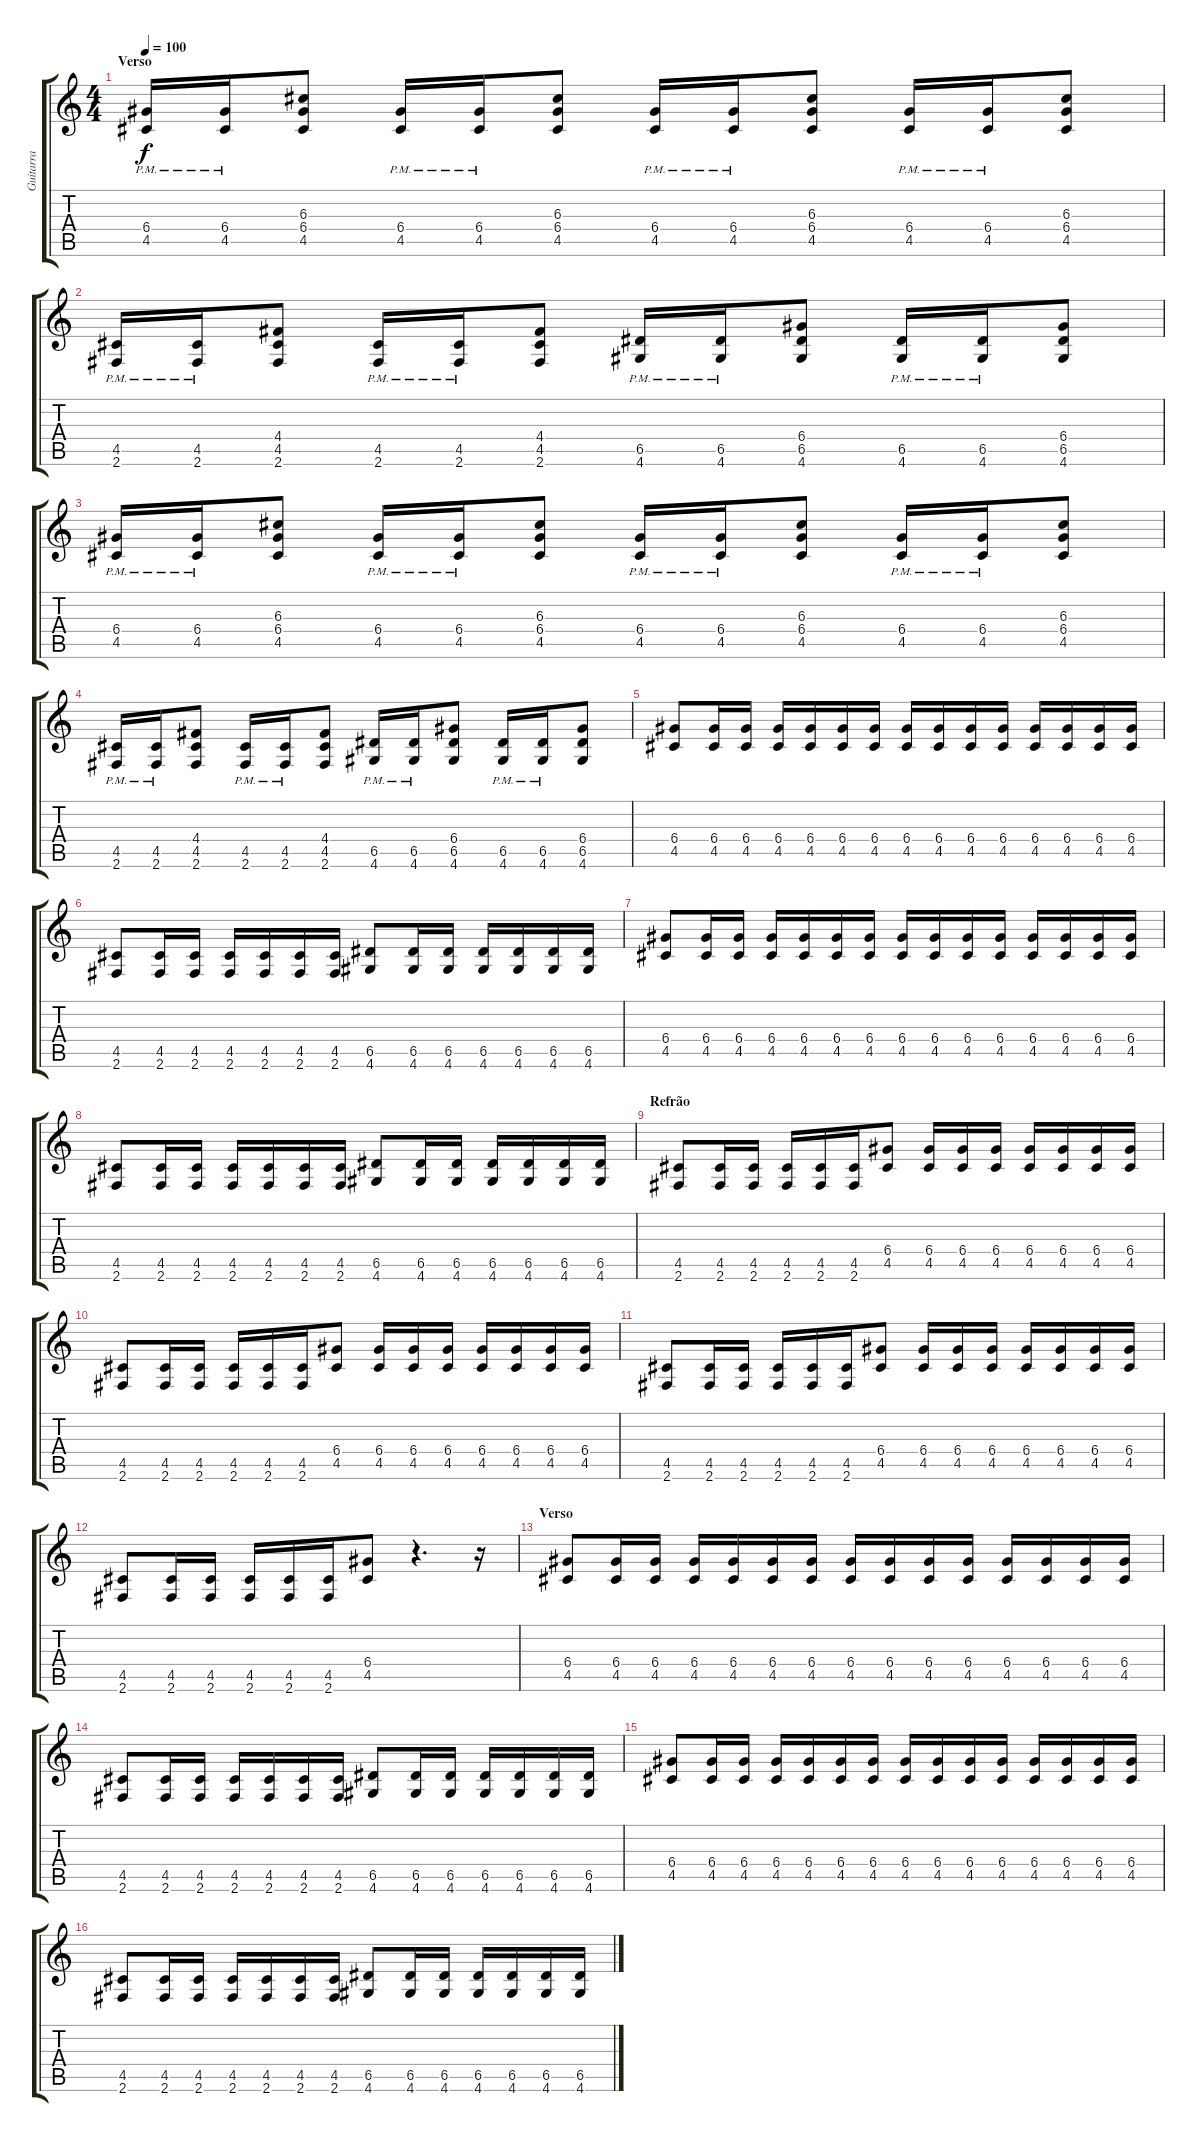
\track ("Guitarra" "Guitarra") {instrument distortionguitar}
\staff {score tabs}
\tuning (E4 B3 G3 D3 A2 E2) {hide}
\ts (4 4)
\section ("" "Verso")
\tempo 100
\clef g2
\ks c
(6.4{pm} 4.5{pm}).16{dy f instrument distortionguitar} (6.4{pm} 4.5{pm}).16 (6.3 6.4 4.5).8 (6.4{pm} 4.5{pm}).16 (6.4{pm} 4.5{pm}).16 (6.3 6.4 4.5).8 (6.4{pm} 4.5{pm}).16 (6.4{pm} 4.5{pm}).16 (6.3 6.4 4.5).8 (6.4{pm} 4.5{pm}).16 (6.4{pm} 4.5{pm}).16 (6.3 6.4 4.5).8 |
(4.5{pm} 2.6{pm}).16 (4.5{pm} 2.6{pm}).16 (4.4 4.5 2.6).8 (4.5{pm} 2.6{pm}).16 (4.5{pm} 2.6{pm}).16 (4.4 4.5 2.6).8 (6.5{pm} 4.6{pm}).16 (6.5{pm} 4.6{pm}).16 (6.4 6.5 4.6).8 (6.5{pm} 4.6{pm}).16 (6.5{pm} 4.6{pm}).16 (6.4 6.5 4.6).8 |
(6.4{pm} 4.5{pm}).16 (6.4{pm} 4.5{pm}).16 (6.3 6.4 4.5).8 (6.4{pm} 4.5{pm}).16 (6.4{pm} 4.5{pm}).16 (6.3 6.4 4.5).8 (6.4{pm} 4.5{pm}).16 (6.4{pm} 4.5{pm}).16 (6.3 6.4 4.5).8 (6.4{pm} 4.5{pm}).16 (6.4{pm} 4.5{pm}).16 (6.3 6.4 4.5).8 |
(4.5{pm} 2.6{pm}).16 (4.5{pm} 2.6{pm}).16 (4.4 4.5 2.6).8 (4.5{pm} 2.6{pm}).16 (4.5{pm} 2.6{pm}).16 (4.4 4.5 2.6).8 (6.5{pm} 4.6{pm}).16 (6.5{pm} 4.6{pm}).16 (6.4 6.5 4.6).8 (6.5{pm} 4.6{pm}).16 (6.5{pm} 4.6{pm}).16 (6.4 6.5 4.6).8 |
(6.4 4.5).8 (6.4 4.5).16 (6.4 4.5).16 (6.4 4.5).16 (6.4 4.5).16 (6.4 4.5).16 (6.4 4.5).16 (6.4 4.5).16 (6.4 4.5).16 (6.4 4.5).16 (6.4 4.5).16 (6.4 4.5).16 (6.4 4.5).16 (6.4 4.5).16 (6.4 4.5).16 |
(4.5 2.6).8 (4.5 2.6).16 (4.5 2.6).16 (4.5 2.6).16 (4.5 2.6).16 (4.5 2.6).16 (4.5 2.6).16 (6.5 4.6).8 (6.5 4.6).16 (6.5 4.6).16 (6.5 4.6).16 (6.5 4.6).16 (6.5 4.6).16 (6.5 4.6).16 |
(6.4 4.5).8 (6.4 4.5).16 (6.4 4.5).16 (6.4 4.5).16 (6.4 4.5).16 (6.4 4.5).16 (6.4 4.5).16 (6.4 4.5).16 (6.4 4.5).16 (6.4 4.5).16 (6.4 4.5).16 (6.4 4.5).16 (6.4 4.5).16 (6.4 4.5).16 (6.4 4.5).16 |
(4.5 2.6).8 (4.5 2.6).16 (4.5 2.6).16 (4.5 2.6).16 (4.5 2.6).16 (4.5 2.6).16 (4.5 2.6).16 (6.5 4.6).8 (6.5 4.6).16 (6.5 4.6).16 (6.5 4.6).16 (6.5 4.6).16 (6.5 4.6).16 (6.5 4.6).16 |
\section ("" "Refrão")
(4.5 2.6).8 (4.5 2.6).16 (4.5 2.6).16 (4.5 2.6).16 (4.5 2.6).16 (4.5 2.6).16 (6.4 4.5).8 (6.4 4.5).16 (6.4 4.5).16 (6.4 4.5).16 (6.4 4.5).16 (6.4 4.5).16 (6.4 4.5).16 (6.4 4.5).16 |
(4.5 2.6).8 (4.5 2.6).16 (4.5 2.6).16 (4.5 2.6).16 (4.5 2.6).16 (4.5 2.6).16 (6.4 4.5).8 (6.4 4.5).16 (6.4 4.5).16 (6.4 4.5).16 (6.4 4.5).16 (6.4 4.5).16 (6.4 4.5).16 (6.4 4.5).16 |
(4.5 2.6).8 (4.5 2.6).16 (4.5 2.6).16 (4.5 2.6).16 (4.5 2.6).16 (4.5 2.6).16 (6.4 4.5).8 (6.4 4.5).16 (6.4 4.5).16 (6.4 4.5).16 (6.4 4.5).16 (6.4 4.5).16 (6.4 4.5).16 (6.4 4.5).16 |
(4.5 2.6).8 (4.5 2.6).16 (4.5 2.6).16 (4.5 2.6).16 (4.5 2.6).16 (4.5 2.6).16 (6.4 4.5).8 r.4{d} r.16 |
\section ("" "Verso")
(6.4 4.5).8 (6.4 4.5).16 (6.4 4.5).16 (6.4 4.5).16 (6.4 4.5).16 (6.4 4.5).16 (6.4 4.5).16 (6.4 4.5).16 (6.4 4.5).16 (6.4 4.5).16 (6.4 4.5).16 (6.4 4.5).16 (6.4 4.5).16 (6.4 4.5).16 (6.4 4.5).16 |
(4.5 2.6).8 (4.5 2.6).16 (4.5 2.6).16 (4.5 2.6).16 (4.5 2.6).16 (4.5 2.6).16 (4.5 2.6).16 (6.5 4.6).8 (6.5 4.6).16 (6.5 4.6).16 (6.5 4.6).16 (6.5 4.6).16 (6.5 4.6).16 (6.5 4.6).16 |
(6.4 4.5).8 (6.4 4.5).16 (6.4 4.5).16 (6.4 4.5).16 (6.4 4.5).16 (6.4 4.5).16 (6.4 4.5).16 (6.4 4.5).16 (6.4 4.5).16 (6.4 4.5).16 (6.4 4.5).16 (6.4 4.5).16 (6.4 4.5).16 (6.4 4.5).16 (6.4 4.5).16 |
(4.5 2.6).8 (4.5 2.6).16 (4.5 2.6).16 (4.5 2.6).16 (4.5 2.6).16 (4.5 2.6).16 (4.5 2.6).16 (6.5 4.6).8 (6.5 4.6).16 (6.5 4.6).16 (6.5 4.6).16 (6.5 4.6).16 (6.5 4.6).16 (6.5 4.6).16
